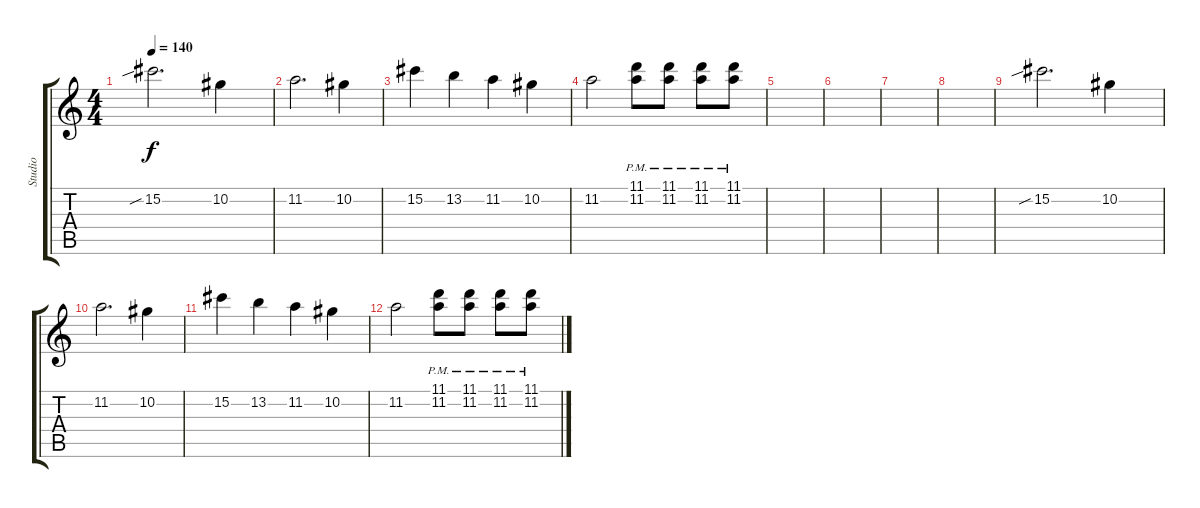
\track ("Studio" "Studio") {instrument distortionguitar}
\staff {score tabs}
\tuning (Eb4 Bb3 Gb3 Db3 Ab2 Db2) {hide}
\ts (4 4)
\tempo 140
\clef g2
\ks c
15.2{sib}.2{d dy f} 10.2.4 |
11.2.2{d} 10.2.4 |
15.2.4 13.2.4 11.2.4 10.2.4 |
11.2.2 (11.1{pm} 11.2{pm}).8 (11.1{pm} 11.2{pm}).8 (11.1{pm} 11.2{pm}).8 (11.1{pm} 11.2{pm}).8 |
|
|
|
|
15.2{sib}.2{d} 10.2.4 |
11.2.2{d} 10.2.4 |
15.2.4 13.2.4 11.2.4 10.2.4 |
11.2.2 (11.1{pm} 11.2{pm}).8 (11.1{pm} 11.2{pm}).8 (11.1{pm} 11.2{pm}).8 (11.1{pm} 11.2{pm}).8
